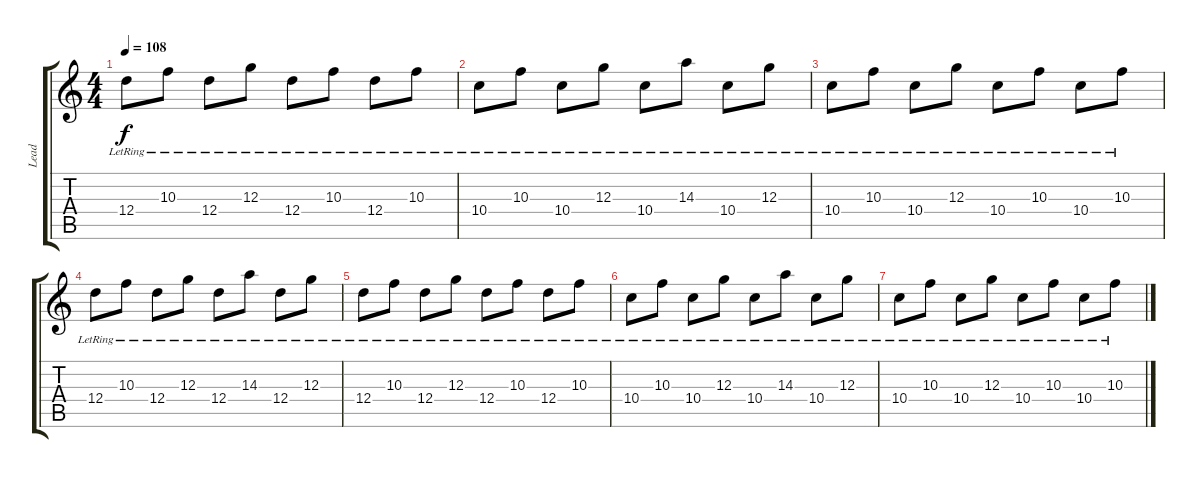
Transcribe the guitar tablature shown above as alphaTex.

\track ("Lead" "Lead") {instrument electricguitarjazz}
\staff {score tabs}
\tuning (E4 B3 G3 D3 A2 E2) {hide}
\ts (4 4)
\tempo 108
\clef g2
\ks c
12.4{lr}.8{dy f} 10.3{lr}.8 12.4{lr}.8 12.3{lr}.8 12.4{lr}.8 10.3{lr}.8 12.4{lr}.8 10.3{lr}.8 |
10.4{lr}.8 10.3{lr}.8 10.4{lr}.8 12.3{lr}.8 10.4{lr}.8 14.3{lr}.8 10.4{lr}.8 12.3{lr}.8 |
10.4{lr}.8 10.3{lr}.8 10.4{lr}.8 12.3{lr}.8 10.4{lr}.8 10.3{lr}.8 10.4{lr}.8 10.3{lr}.8 |
12.4{lr}.8 10.3{lr}.8 12.4{lr}.8 12.3{lr}.8 12.4{lr}.8 14.3{lr}.8 12.4{lr}.8 12.3{lr}.8 |
12.4{lr}.8 10.3{lr}.8 12.4{lr}.8 12.3{lr}.8 12.4{lr}.8 10.3{lr}.8 12.4{lr}.8 10.3{lr}.8 |
10.4{lr}.8 10.3{lr}.8 10.4{lr}.8 12.3{lr}.8 10.4{lr}.8 14.3{lr}.8 10.4{lr}.8 12.3{lr}.8 |
10.4{lr}.8 10.3{lr}.8 10.4{lr}.8 12.3{lr}.8 10.4{lr}.8 10.3{lr}.8 10.4{lr}.8 10.3{lr}.8
